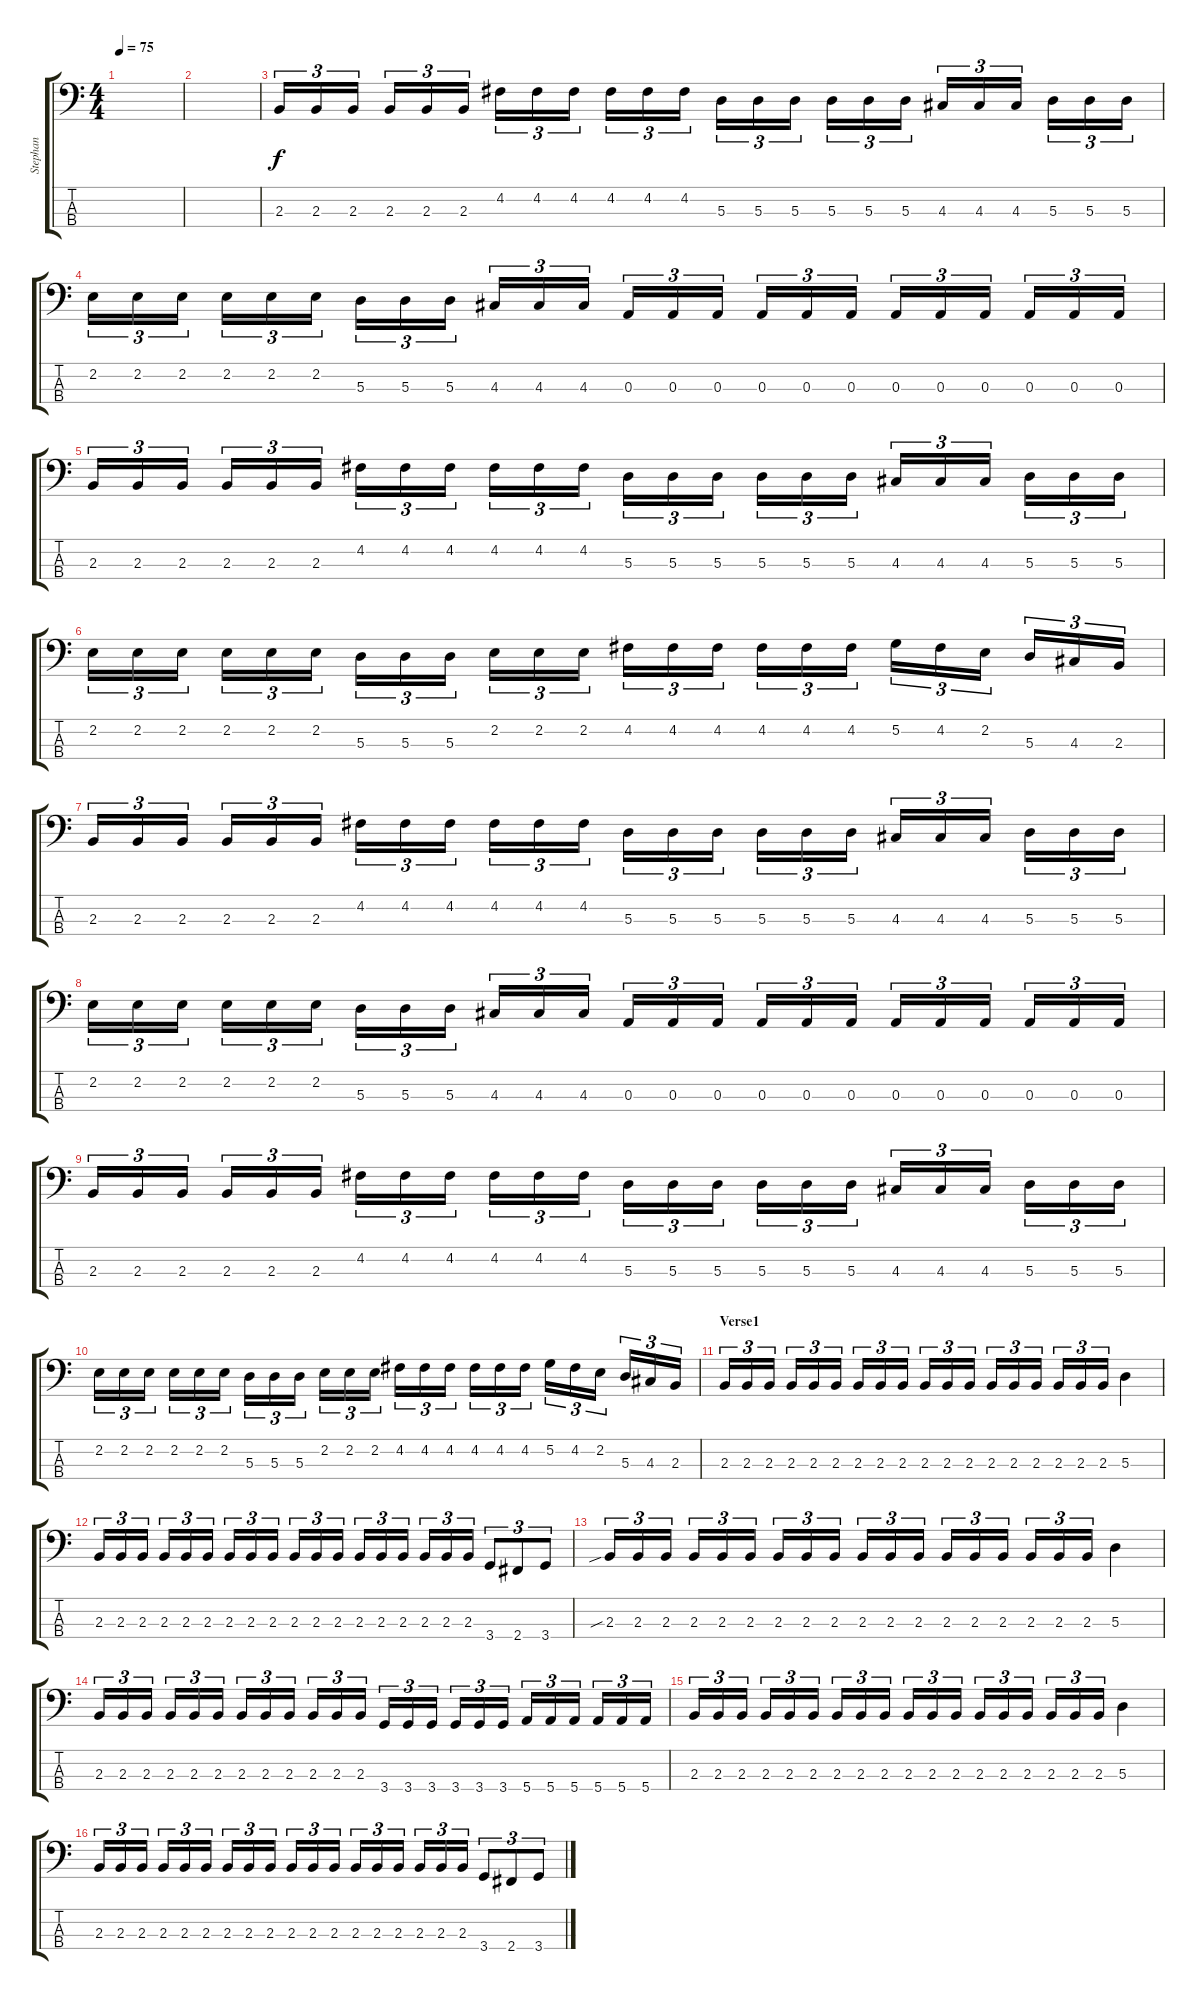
\track ("Stephan" "Stephan") {instrument electricbasspick}
\staff {score tabs}
\tuning (G2 D2 A1 E1) {hide}
\ts (4 4)
\tempo 75
\clef f4
\ks c
|
|
2.3.16{tu (3 2)} 2.3.16{tu (3 2)} 2.3.16{tu (3 2)} 2.3.16{tu (3 2)} 2.3.16{tu (3 2)} 2.3.16{tu (3 2)} 4.2.16{tu (3 2)} 4.2.16{tu (3 2)} 4.2.16{tu (3 2)} 4.2.16{tu (3 2)} 4.2.16{tu (3 2)} 4.2.16{tu (3 2)} 5.3.16{tu (3 2)} 5.3.16{tu (3 2)} 5.3.16{tu (3 2)} 5.3.16{tu (3 2)} 5.3.16{tu (3 2)} 5.3.16{tu (3 2)} 4.3.16{tu (3 2)} 4.3.16{tu (3 2)} 4.3.16{tu (3 2)} 5.3.16{tu (3 2)} 5.3.16{tu (3 2)} 5.3.16{tu (3 2)} |
2.2.16{tu (3 2)} 2.2.16{tu (3 2)} 2.2.16{tu (3 2)} 2.2.16{tu (3 2)} 2.2.16{tu (3 2)} 2.2.16{tu (3 2)} 5.3.16{tu (3 2)} 5.3.16{tu (3 2)} 5.3.16{tu (3 2)} 4.3.16{tu (3 2)} 4.3.16{tu (3 2)} 4.3.16{tu (3 2)} 0.3.16{tu (3 2)} 0.3.16{tu (3 2)} 0.3.16{tu (3 2)} 0.3.16{tu (3 2)} 0.3.16{tu (3 2)} 0.3.16{tu (3 2)} 0.3.16{tu (3 2)} 0.3.16{tu (3 2)} 0.3.16{tu (3 2)} 0.3.16{tu (3 2)} 0.3.16{tu (3 2)} 0.3.16{tu (3 2)} |
2.3.16{tu (3 2)} 2.3.16{tu (3 2)} 2.3.16{tu (3 2)} 2.3.16{tu (3 2)} 2.3.16{tu (3 2)} 2.3.16{tu (3 2)} 4.2.16{tu (3 2)} 4.2.16{tu (3 2)} 4.2.16{tu (3 2)} 4.2.16{tu (3 2)} 4.2.16{tu (3 2)} 4.2.16{tu (3 2)} 5.3.16{tu (3 2)} 5.3.16{tu (3 2)} 5.3.16{tu (3 2)} 5.3.16{tu (3 2)} 5.3.16{tu (3 2)} 5.3.16{tu (3 2)} 4.3.16{tu (3 2)} 4.3.16{tu (3 2)} 4.3.16{tu (3 2)} 5.3.16{tu (3 2)} 5.3.16{tu (3 2)} 5.3.16{tu (3 2)} |
2.2.16{tu (3 2)} 2.2.16{tu (3 2)} 2.2.16{tu (3 2)} 2.2.16{tu (3 2)} 2.2.16{tu (3 2)} 2.2.16{tu (3 2)} 5.3.16{tu (3 2)} 5.3.16{tu (3 2)} 5.3.16{tu (3 2)} 2.2.16{tu (3 2)} 2.2.16{tu (3 2)} 2.2.16{tu (3 2)} 4.2.16{tu (3 2)} 4.2.16{tu (3 2)} 4.2.16{tu (3 2)} 4.2.16{tu (3 2)} 4.2.16{tu (3 2)} 4.2.16{tu (3 2)} 5.2.16{tu (3 2)} 4.2.16{tu (3 2)} 2.2.16{tu (3 2)} 5.3.16{tu (3 2)} 4.3.16{tu (3 2)} 2.3.16{tu (3 2)} |
2.3.16{tu (3 2)} 2.3.16{tu (3 2)} 2.3.16{tu (3 2)} 2.3.16{tu (3 2)} 2.3.16{tu (3 2)} 2.3.16{tu (3 2)} 4.2.16{tu (3 2)} 4.2.16{tu (3 2)} 4.2.16{tu (3 2)} 4.2.16{tu (3 2)} 4.2.16{tu (3 2)} 4.2.16{tu (3 2)} 5.3.16{tu (3 2)} 5.3.16{tu (3 2)} 5.3.16{tu (3 2)} 5.3.16{tu (3 2)} 5.3.16{tu (3 2)} 5.3.16{tu (3 2)} 4.3.16{tu (3 2)} 4.3.16{tu (3 2)} 4.3.16{tu (3 2)} 5.3.16{tu (3 2)} 5.3.16{tu (3 2)} 5.3.16{tu (3 2)} |
2.2.16{tu (3 2)} 2.2.16{tu (3 2)} 2.2.16{tu (3 2)} 2.2.16{tu (3 2)} 2.2.16{tu (3 2)} 2.2.16{tu (3 2)} 5.3.16{tu (3 2)} 5.3.16{tu (3 2)} 5.3.16{tu (3 2)} 4.3.16{tu (3 2)} 4.3.16{tu (3 2)} 4.3.16{tu (3 2)} 0.3.16{tu (3 2)} 0.3.16{tu (3 2)} 0.3.16{tu (3 2)} 0.3.16{tu (3 2)} 0.3.16{tu (3 2)} 0.3.16{tu (3 2)} 0.3.16{tu (3 2)} 0.3.16{tu (3 2)} 0.3.16{tu (3 2)} 0.3.16{tu (3 2)} 0.3.16{tu (3 2)} 0.3.16{tu (3 2)} |
2.3.16{tu (3 2)} 2.3.16{tu (3 2)} 2.3.16{tu (3 2)} 2.3.16{tu (3 2)} 2.3.16{tu (3 2)} 2.3.16{tu (3 2)} 4.2.16{tu (3 2)} 4.2.16{tu (3 2)} 4.2.16{tu (3 2)} 4.2.16{tu (3 2)} 4.2.16{tu (3 2)} 4.2.16{tu (3 2)} 5.3.16{tu (3 2)} 5.3.16{tu (3 2)} 5.3.16{tu (3 2)} 5.3.16{tu (3 2)} 5.3.16{tu (3 2)} 5.3.16{tu (3 2)} 4.3.16{tu (3 2)} 4.3.16{tu (3 2)} 4.3.16{tu (3 2)} 5.3.16{tu (3 2)} 5.3.16{tu (3 2)} 5.3.16{tu (3 2)} |
2.2.16{tu (3 2)} 2.2.16{tu (3 2)} 2.2.16{tu (3 2)} 2.2.16{tu (3 2)} 2.2.16{tu (3 2)} 2.2.16{tu (3 2)} 5.3.16{tu (3 2)} 5.3.16{tu (3 2)} 5.3.16{tu (3 2)} 2.2.16{tu (3 2)} 2.2.16{tu (3 2)} 2.2.16{tu (3 2)} 4.2.16{tu (3 2)} 4.2.16{tu (3 2)} 4.2.16{tu (3 2)} 4.2.16{tu (3 2)} 4.2.16{tu (3 2)} 4.2.16{tu (3 2)} 5.2.16{tu (3 2)} 4.2.16{tu (3 2)} 2.2.16{tu (3 2)} 5.3.16{tu (3 2)} 4.3.16{tu (3 2)} 2.3.16{tu (3 2)} |
\section ("" "Verse1")
2.3.16{tu (3 2)} 2.3.16{tu (3 2)} 2.3.16{tu (3 2)} 2.3.16{tu (3 2)} 2.3.16{tu (3 2)} 2.3.16{tu (3 2)} 2.3.16{tu (3 2)} 2.3.16{tu (3 2)} 2.3.16{tu (3 2)} 2.3.16{tu (3 2)} 2.3.16{tu (3 2)} 2.3.16{tu (3 2)} 2.3.16{tu (3 2)} 2.3.16{tu (3 2)} 2.3.16{tu (3 2)} 2.3.16{tu (3 2)} 2.3.16{tu (3 2)} 2.3.16{tu (3 2)} 5.3.4 |
2.3.16{tu (3 2)} 2.3.16{tu (3 2)} 2.3.16{tu (3 2)} 2.3.16{tu (3 2)} 2.3.16{tu (3 2)} 2.3.16{tu (3 2)} 2.3.16{tu (3 2)} 2.3.16{tu (3 2)} 2.3.16{tu (3 2)} 2.3.16{tu (3 2)} 2.3.16{tu (3 2)} 2.3.16{tu (3 2)} 2.3.16{tu (3 2)} 2.3.16{tu (3 2)} 2.3.16{tu (3 2)} 2.3.16{tu (3 2)} 2.3.16{tu (3 2)} 2.3.16{tu (3 2)} 3.4.8{tu (3 2)} 2.4.8{tu (3 2)} 3.4.8{tu (3 2)} |
2.3{sib}.16{tu (3 2)} 2.3.16{tu (3 2)} 2.3.16{tu (3 2)} 2.3.16{tu (3 2)} 2.3.16{tu (3 2)} 2.3.16{tu (3 2)} 2.3.16{tu (3 2)} 2.3.16{tu (3 2)} 2.3.16{tu (3 2)} 2.3.16{tu (3 2)} 2.3.16{tu (3 2)} 2.3.16{tu (3 2)} 2.3.16{tu (3 2)} 2.3.16{tu (3 2)} 2.3.16{tu (3 2)} 2.3.16{tu (3 2)} 2.3.16{tu (3 2)} 2.3.16{tu (3 2)} 5.3.4 |
2.3.16{tu (3 2)} 2.3.16{tu (3 2)} 2.3.16{tu (3 2)} 2.3.16{tu (3 2)} 2.3.16{tu (3 2)} 2.3.16{tu (3 2)} 2.3.16{tu (3 2)} 2.3.16{tu (3 2)} 2.3.16{tu (3 2)} 2.3.16{tu (3 2)} 2.3.16{tu (3 2)} 2.3.16{tu (3 2)} 3.4.16{tu (3 2)} 3.4.16{tu (3 2)} 3.4.16{tu (3 2)} 3.4.16{tu (3 2)} 3.4.16{tu (3 2)} 3.4.16{tu (3 2)} 5.4.16{tu (3 2)} 5.4.16{tu (3 2)} 5.4.16{tu (3 2)} 5.4.16{tu (3 2)} 5.4.16{tu (3 2)} 5.4.16{tu (3 2)} |
2.3.16{tu (3 2)} 2.3.16{tu (3 2)} 2.3.16{tu (3 2)} 2.3.16{tu (3 2)} 2.3.16{tu (3 2)} 2.3.16{tu (3 2)} 2.3.16{tu (3 2)} 2.3.16{tu (3 2)} 2.3.16{tu (3 2)} 2.3.16{tu (3 2)} 2.3.16{tu (3 2)} 2.3.16{tu (3 2)} 2.3.16{tu (3 2)} 2.3.16{tu (3 2)} 2.3.16{tu (3 2)} 2.3.16{tu (3 2)} 2.3.16{tu (3 2)} 2.3.16{tu (3 2)} 5.3.4 |
2.3.16{tu (3 2)} 2.3.16{tu (3 2)} 2.3.16{tu (3 2)} 2.3.16{tu (3 2)} 2.3.16{tu (3 2)} 2.3.16{tu (3 2)} 2.3.16{tu (3 2)} 2.3.16{tu (3 2)} 2.3.16{tu (3 2)} 2.3.16{tu (3 2)} 2.3.16{tu (3 2)} 2.3.16{tu (3 2)} 2.3.16{tu (3 2)} 2.3.16{tu (3 2)} 2.3.16{tu (3 2)} 2.3.16{tu (3 2)} 2.3.16{tu (3 2)} 2.3.16{tu (3 2)} 3.4.8{tu (3 2)} 2.4.8{tu (3 2)} 3.4.8{tu (3 2)}
